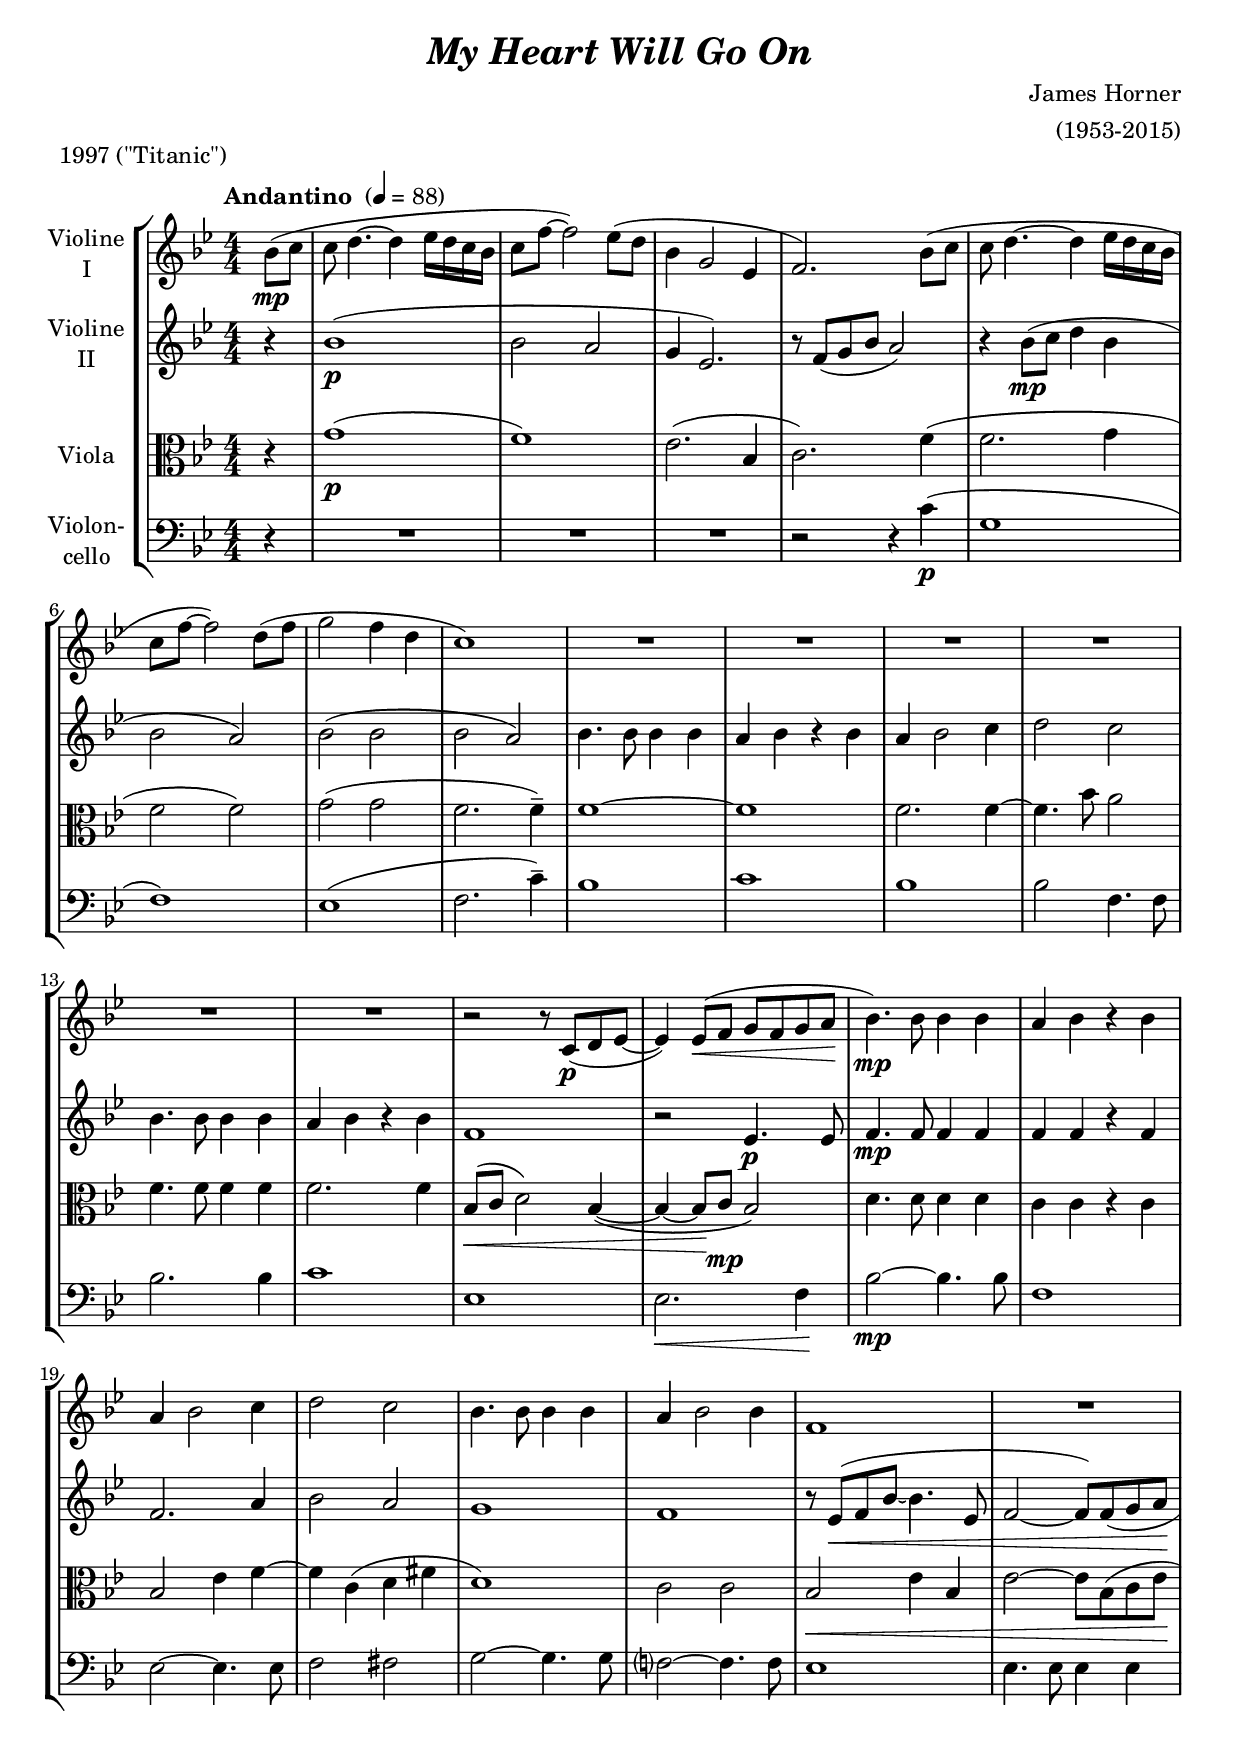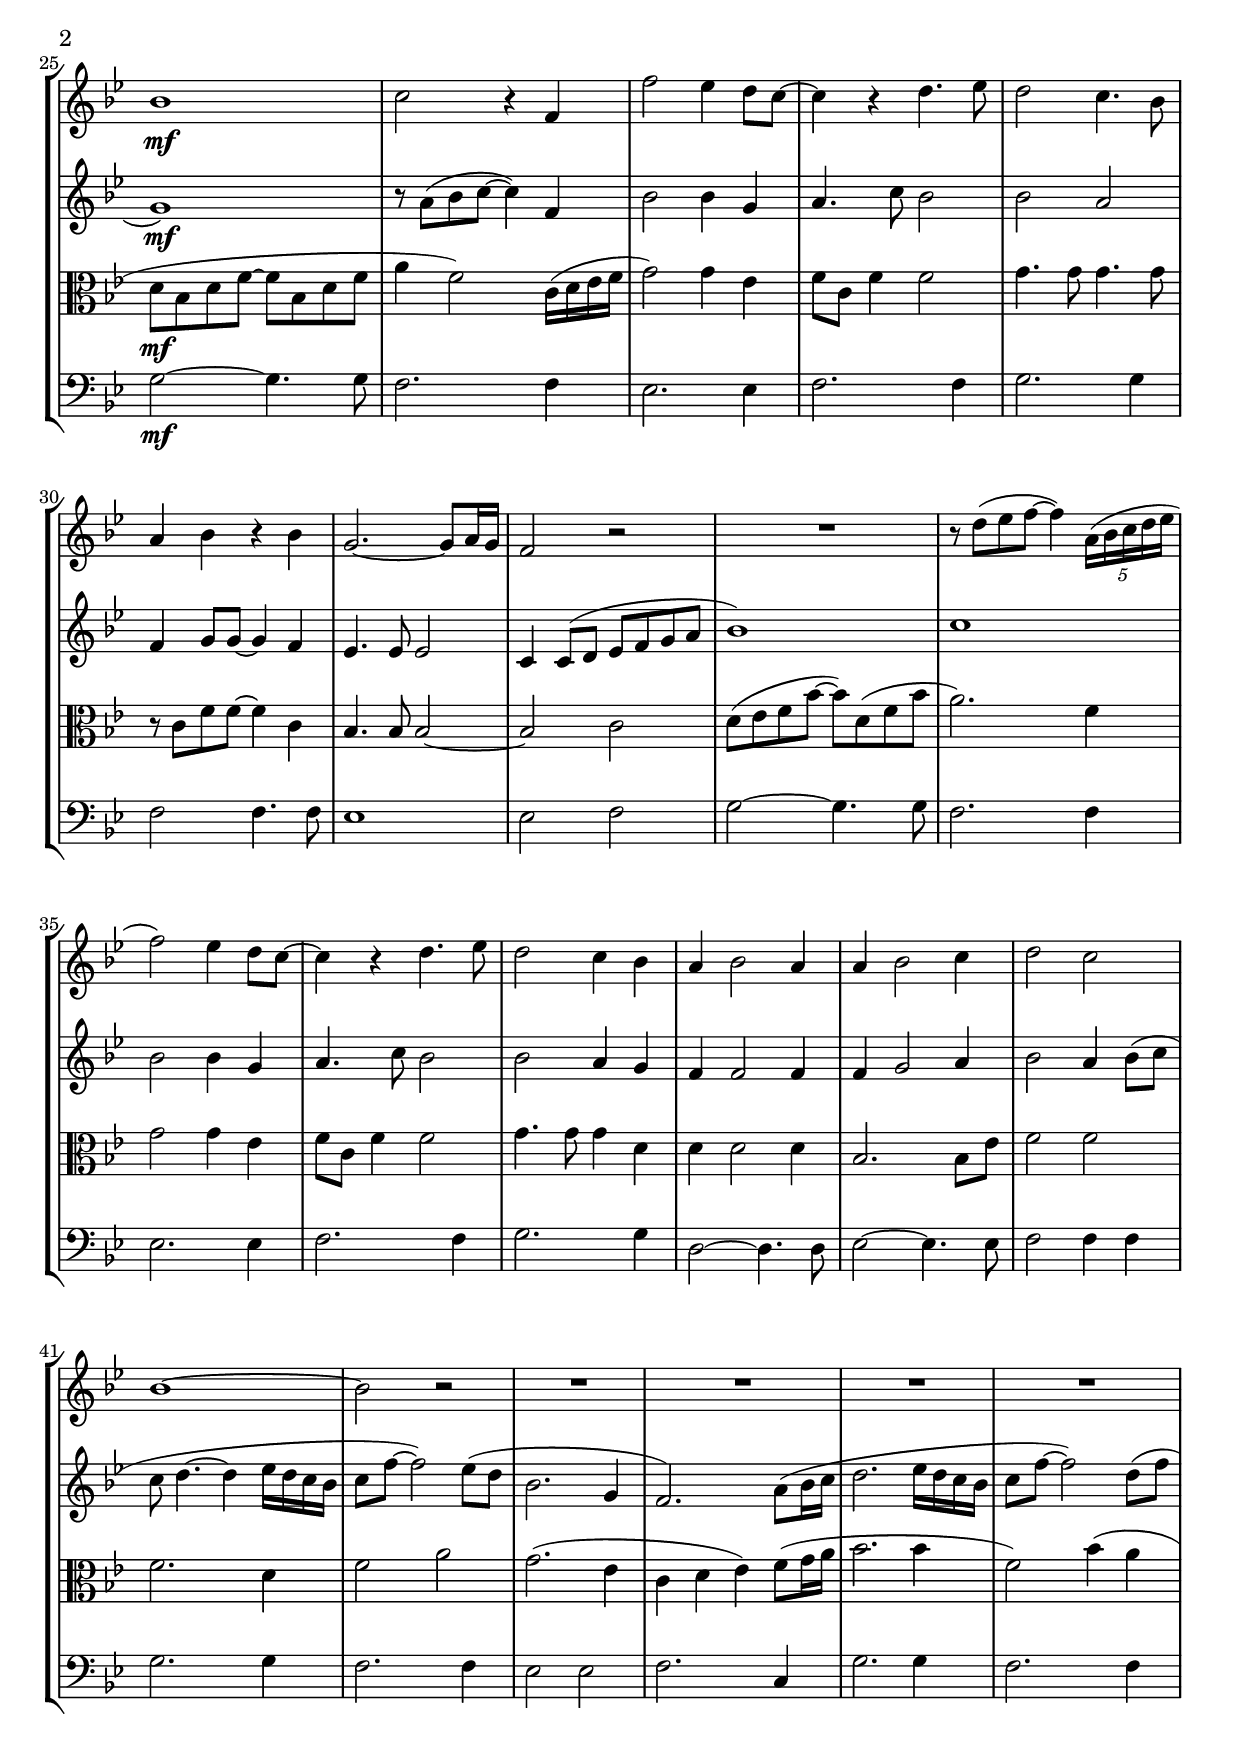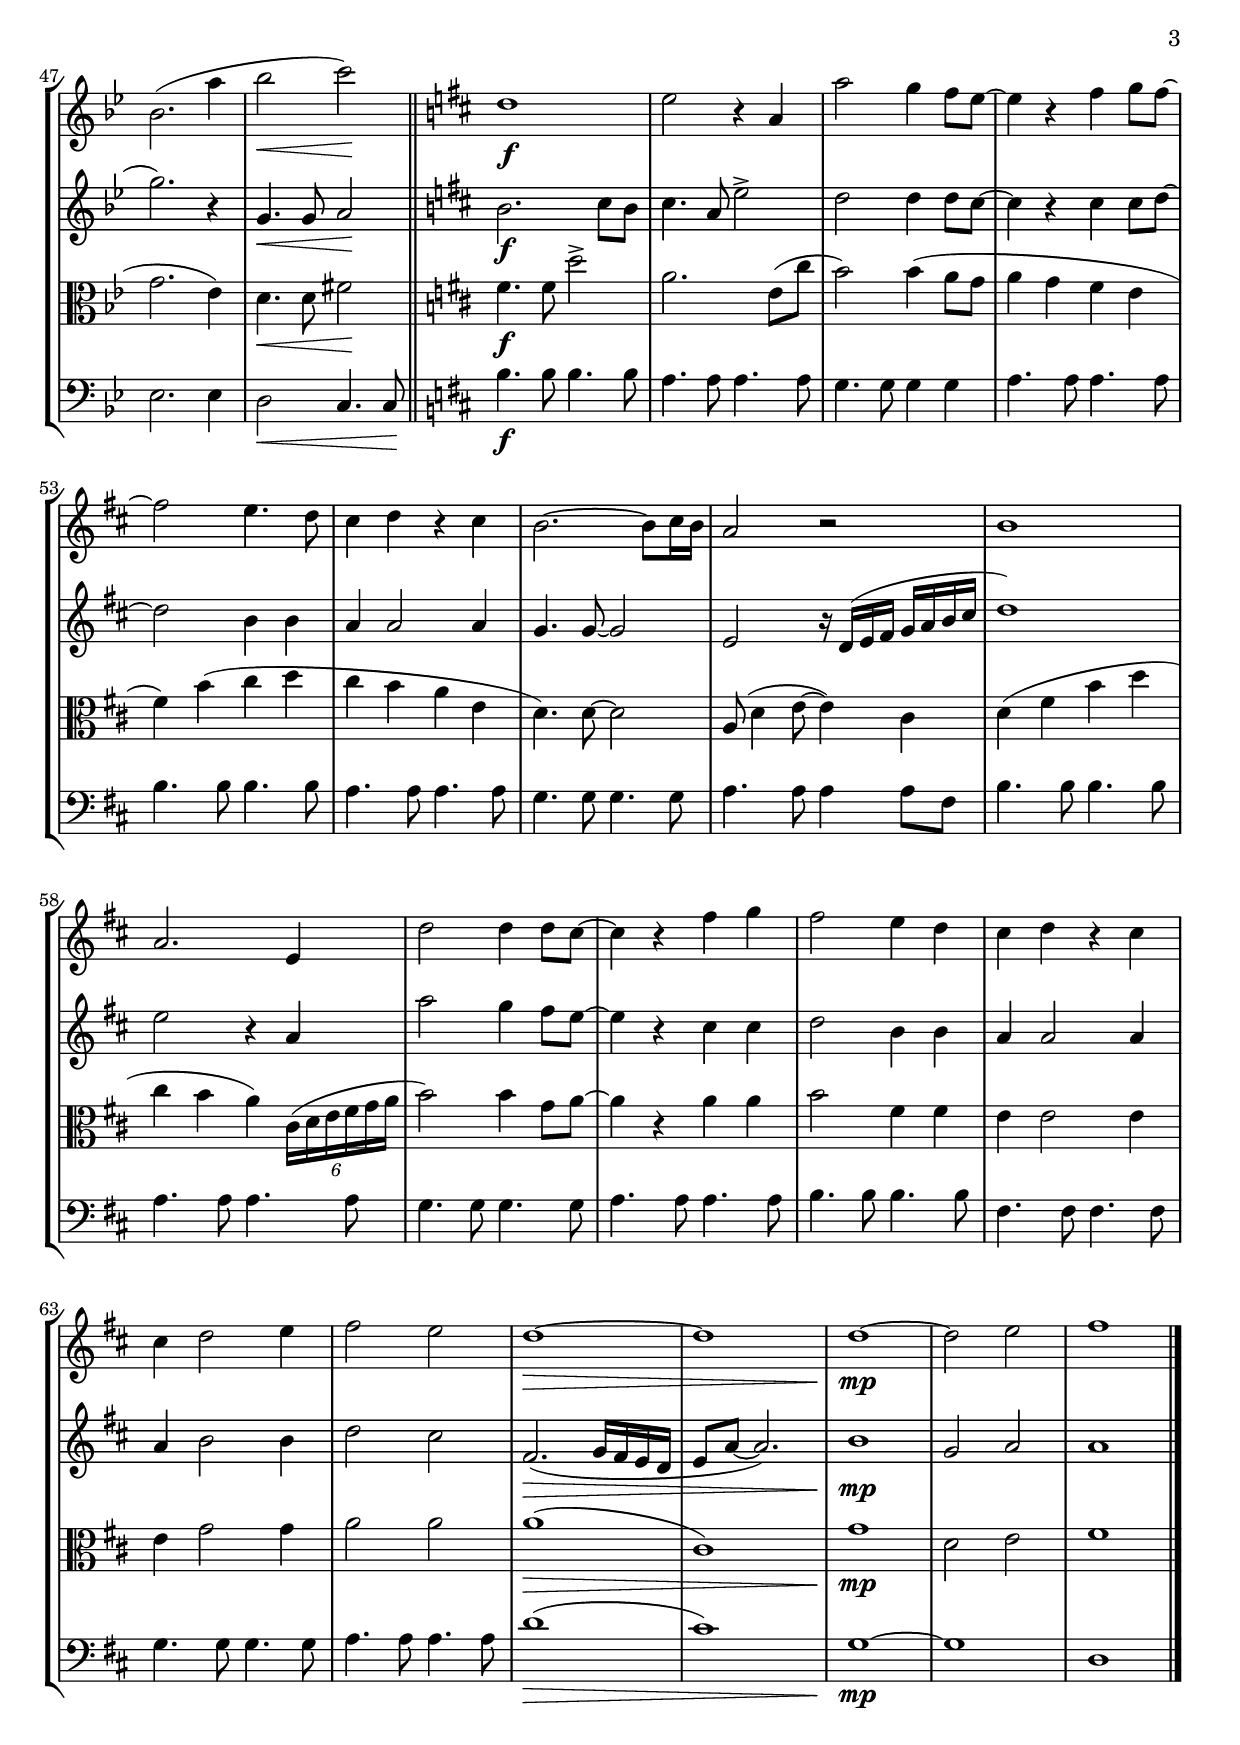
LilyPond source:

\version "2.18.2"
\include "deutsch.ly"

#(set-global-staff-size 20.25)

\header {
  title     = \markup \bold \italic "My Heart Will Go On"
  composer  = "James Horner" 
  arranger  = "(1953-2015)"
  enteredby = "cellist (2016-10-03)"
  piece     = "1997 (\"Titanic\")"
}

voiceconsts = {
  \key f \major
  \time 4/4
  \tempo "Andantino " 4=88
  \numericTimeSignature
  \compressFullBarRests
  \set tupletSpannerDuration = #(ly:make-moment 1 4)
  % Set default beaming for all staves
%  \set Timing.beamExceptions = #'()
%  \set Timing.baseMoment     = #(ly:make-moment 1 4)
%  \set Timing.beatStructure  = #'(1 1 1)
}

mifl= "oboe"
%mihi= "trumpet"
mist = "string ensemble 1"
%miva = "pizzicato strings"
miba = "bassoon"
%milo = "drawbar organ"
mikl = "harpsichord"
%miba = "electric bass (finger)"

va = \relative c'' {
  \voiceconsts
  \clef "treble"

  \partial 4 f8(\mp g
  g a4.~ a4 b16 a g f
  g8 c~ c2) b8( a
  f4 d2 b4
  c2.) f8( g

  g a4.~ a4 b16 a g f
  g8 c~ c2) a8( c
  d2 c4 a
  g1)
  
  R1*6
  r2 r8 g,8(\p a b~
  b4) b8(\< c d c d e\!
  f4.)\mp f8 f4 f
  e f r f
  e f2 g4

  a2 g
  f4. f8 f4 f
  e f2 f4
  c1
  R
  f\mf

  g2 r4 c,
  c'2 b4 a8 g~
  g4 r a4. b8
  a2 g4. f8
  e4 f r f
  d2.~ d8 e16 d

  c2 r
  R1
  r8 a'( b c~ c4) \times 4/5 { e,16( f g a b }
  c2) b4 a8 g~
  g4 r a4. b8
  a2 g4 f

  e f2 e4
  e f2 g4
  a2 g
  f1~
  f2 r
  
  R1*4
  f2.( e'4
  f2\< g)\! \bar "||" \key a \major
  a,1\f h2 r4 e,

  e'2 d4 cis8 h~
  h4 r cis d8 cis~
  cis2 h4. a8
  gis4 a r gis
  fis2.~ fis8 gis16 fis

  e2 r
  fis1
  e2. h4

  a'2 a4 a8 gis~
  gis4 r cis d
  cis2 h4 a
  gis a r gis
  gis a2 h4

  cis2 h
  a1~\>
  a
  a~\!\mp
  a2 h
  cis1 \bar "|."
}

vb = \relative c'' {
  \voiceconsts
  \clef "treble"

  \partial 4 r4
  f1(\p
  f2 e
  d4 b2.)
  r8 c( d f e2)
  
  r4 f8(\mp g a4 f
  f2 e)
  f( f
  f e)
  f4. f8 f4 f
  e f r f
  e f2 g4
  a2 g

  f4. f8 f4 f
  e f r f
  c1
  r2 b4.\p b8
  c4.\mp c8 c4 c
  c c r c
  c2. e4

  f2 e
  d1
  c
  r8 b(\< c f~ f4. b,8
  c2~ c8) c( d e\!
  d1)\mf

  r8 e( f g~ g4) c,
  f2 f4 d
  e4. g8 f2
  f e
  c4 d8 d~ d4 c
  b4. b8 b2

  g4 g8( a b c d e
  f1)
  g
  f2 f4 d
  e4. g8 f2
  f e4 d

  c c2 c4
  c d2 e4
  f2 e4 f8( g
  g a4.~ a4 b16 a g f
  g8 c~ c2) b8( a
  f2. d4
  c2.) e8( f16 g

  a2. b16 a g f
  g8 c~ c2) a8( c
  d2.) r4
  d,4.\< d8 e2\! \bar "||" \key a \major
  fis2.\f gis8 fis
  gis4. e8 h'2->

  a a4 a8 gis~
  gis4 r gis gis8 a~
  a2 fis4 fis
  e e2 e4
  d4. d8~ d2

  h r16 a( h cis d e fis gis
  a1)
  h2 r4 e,

  e'2 d4 cis8 h~
  h4 r gis gis
  a2 fis4 fis
  e e2 e4
  e fis2 fis4

  a2 gis
  cis,2.(\> d16 cis h a
  h8 e~ e2.)
  fis1\!\mp
  d2 e
  e1 \bar "|."
}

vc = \relative c'' {
  \voiceconsts
  \clef "alto"

  \partial 4 r4
  d1(\p
  c)
  b2.( f4
  g2.) c4(

  c2. d4
  c2 c)
  d( d
  c2. c4--)
  c1~
  c
  c2. c4~
  c4. f8 e2

  c4. c8 c4 c
  c2. c4
  f,8(\< g a2) f4(~
  f~ f8\! g\mp f2)
  a4. a8 a4 a
  g g r g
  f2 b4 c~

  c g( a cis
  a1)
  g2 g
  f\< b4 f
  b2~ b8 f( g b\!
  a\mf f a c~ c f, a c

  e4 c2) g16( a b c
  d2) d4 b
  c8 g c4 c2
  d4. d8 d4. d8
  r g, c c~ c4 g
  f4. f8 f2~

  f g
  a8( b c f~ f) a,( c f
  e2.) c4
  d2 d4 b
  c8 g c4 c2
  d4. d8 d4 a

  a a2 a4
  f2. f8 b
  c2 c
  c2. a4
  c2 e
  d2.( b4
  g a b) c8( d16 e

  f2. f4
  c2) f4( e
  d2. b4)
  a4.\< a8 cis2\! \bar "||" \key a \major
  cis4.\f cis8 a'2->
  e2. h8( gis'

  fis2) fis4( e8 d
  e4 d cis h
  cis) fis( gis a
  gis fis e h
  a4.) a8~ a2

  e8( a4 h8~ h4) gis4
  a( cis fis a
  gis fis e) \times 4/6 { gis,16( a h cis d e }

  fis2) fis4 d8 e~
  e4 r e e
  fis2 cis4 cis
  h h2 h4
  h d2 d4

  e2 e
  e1(\>
  gis,)
  d'\!\mp
  a2 h
  cis1 \bar "|."
}

vd = \relative c'' {
  \voiceconsts
  \clef "bass"

  \partial 4 r4
  R1*3
  r2 r4 g(\p

  d1
  c)
  b(
  c2. g'4--)
  f1
  g
  f
  f2 c4. c8

  f2. f4
  g1
  b,
  b2.\< c4\!
  f2~\mp f4. f8
  c1
  b2~ b4. b8

  c2 cis
  d~ d4. d8
  c?2~ c4. c8
  b1
  b4. b8 b4 b
  d2~\mf d4. d8

  c2. c4
  b2. b4
  c2. c4
  d2. d4
  c2 c4. c8
  b1

  b2 c
  d~ d4. d8
  c2. c4
  b2. b4
  c2. c4
  d2. d4

  a2~ a4. a8
  b2~ b4. b8
  c2 c4 c
  d2. d4
  c2. c4
  b2 b
  c2. g4

  d'2. d4
  c2. c4
  b2. b4
  a2\< g4. g8\! \bar "||" \key a \major
  fis'4.\f fis8 fis4. fis8
  e4. e8 e4. e8

  d4. d8 d4 d
  e4. e8 e4. e8
  fis4. fis8 fis4. fis8
  e4. e8 e4. e8
  d4. d8 d4. d8

  e4. e8 e4 e8 cis
  fis4. fis8 fis4. fis8
  e4. e8 e4. e8

  d4. d8 d4. d8
  e4. e8 e4. e8
  fis4. fis8 fis4. fis8
  cis4. cis8 cis4. cis8
  d4. d8 d4. d8

  e4. e8 e4. e8
  a1(\>
  gis)
  d~\!\mp
  d
  a \bar "|."
}


music = \new StaffGroup <<
      \new Staff {
        \set Staff.midiInstrument = \mist
        \set Staff.instrumentName = \markup \center-column { "Violine" "I" }
        \transpose f b, { \va }
      }

      \new Staff {
        \set Staff.midiInstrument = \mist
        \set Staff.instrumentName = \markup \center-column { "Violine" "II" }
        \transpose f b, { \vb }
      }
      
      \new Staff {
        \set Staff.midiInstrument = \mist
        \set Staff.instrumentName = \markup \center-column { "Viola" }
        \transpose f b, { \vc }
      }

      \new Staff {
        \set Staff.midiInstrument = \miba
        \set Staff.instrumentName = \markup \center-column { "Violon-" "cello" }
        \transpose f b, { \vd }
      }
>>

\book {
  \score {
   \music
    \layout {}
  }

  \score {
    \unfoldRepeats \music

    \midi {
      \context {
        \Score
      }
    }
  }
}
